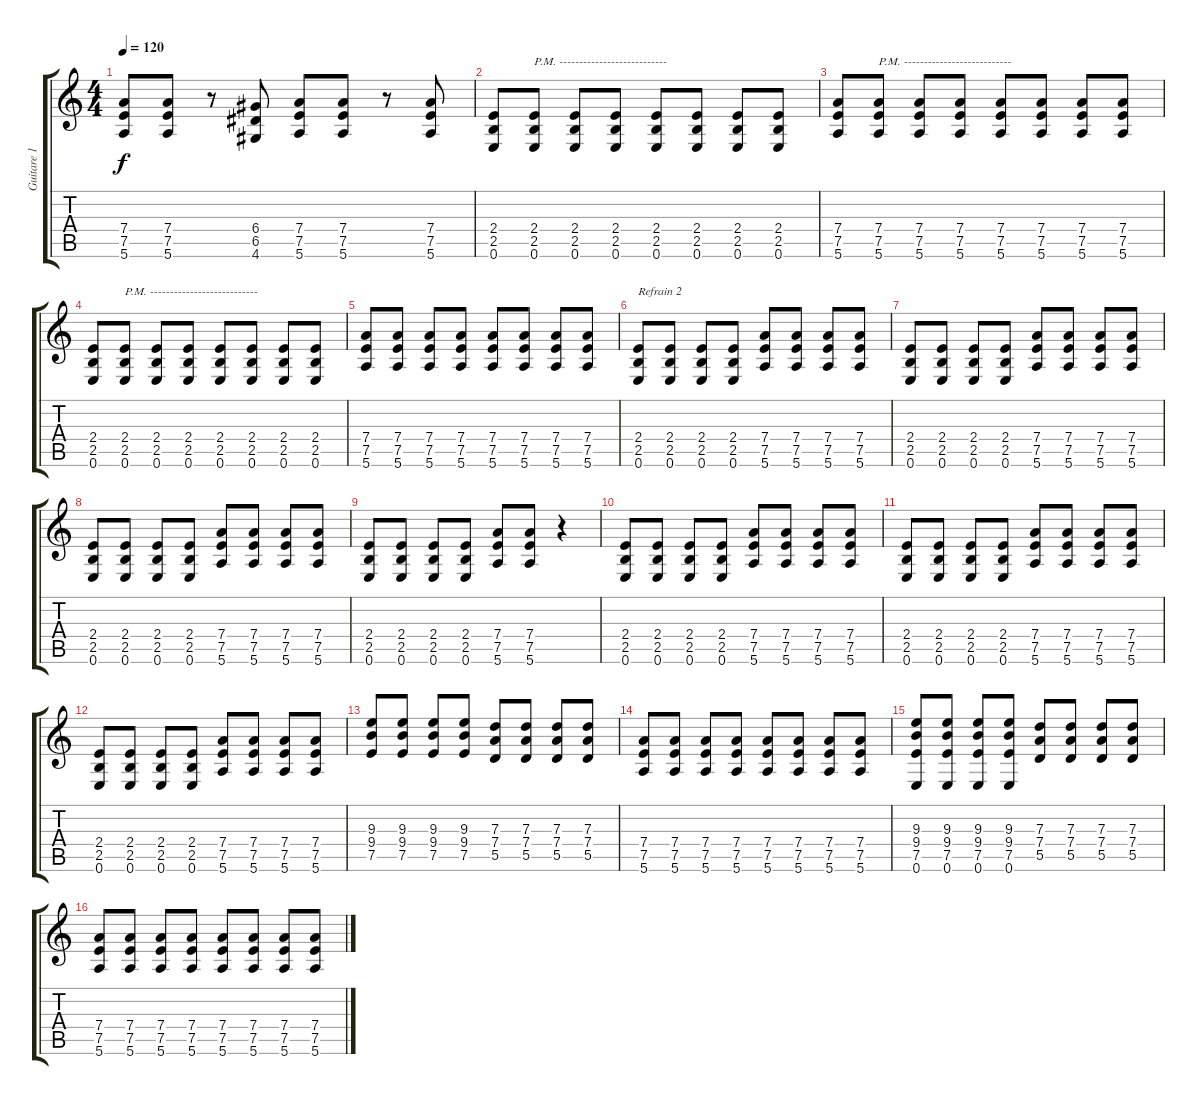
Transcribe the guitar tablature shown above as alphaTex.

\track ("Guitare 1" "Guitare 1") {instrument overdrivenguitar}
\staff {score tabs}
\tuning (E4 B3 G3 D3 A2 E2) {hide}
\ts (4 4)
\tempo 120
\clef g2
\ks c
(7.4 7.5 5.6).8{dy f} (7.4 7.5 5.6).8 r.8 (6.4 6.5 4.6).8 (7.4 7.5 5.6).8 (7.4 7.5 5.6).8 r.8 (7.4 7.5 5.6).8 |
(2.4 2.5 0.6).8 (2.4 2.5 0.6).8{txt "P.M. ---------------------------"} (2.4 2.5 0.6).8 (2.4 2.5 0.6).8 (2.4 2.5 0.6).8 (2.4 2.5 0.6).8 (2.4 2.5 0.6).8 (2.4 2.5 0.6).8 |
(7.4 7.5 5.6).8 (7.4 7.5 5.6).8{txt "P.M. ---------------------------"} (7.4 7.5 5.6).8 (7.4 7.5 5.6).8 (7.4 7.5 5.6).8 (7.4 7.5 5.6).8 (7.4 7.5 5.6).8 (7.4 7.5 5.6).8 |
(2.4 2.5 0.6).8 (2.4 2.5 0.6).8{txt "P.M. ---------------------------"} (2.4 2.5 0.6).8 (2.4 2.5 0.6).8 (2.4 2.5 0.6).8 (2.4 2.5 0.6).8 (2.4 2.5 0.6).8 (2.4 2.5 0.6).8 |
(7.4 7.5 5.6).8 (7.4 7.5 5.6).8 (7.4 7.5 5.6).8 (7.4 7.5 5.6).8 (7.4 7.5 5.6).8 (7.4 7.5 5.6).8 (7.4 7.5 5.6).8 (7.4 7.5 5.6).8 |
(2.4 2.5 0.6).8{txt "Refrain 2"} (2.4 2.5 0.6).8 (2.4 2.5 0.6).8 (2.4 2.5 0.6).8 (7.4 7.5 5.6).8 (7.4 7.5 5.6).8 (7.4 7.5 5.6).8 (7.4 7.5 5.6).8 |
(2.4 2.5 0.6).8 (2.4 2.5 0.6).8 (2.4 2.5 0.6).8 (2.4 2.5 0.6).8 (7.4 7.5 5.6).8 (7.4 7.5 5.6).8 (7.4 7.5 5.6).8 (7.4 7.5 5.6).8 |
(2.4 2.5 0.6).8 (2.4 2.5 0.6).8 (2.4 2.5 0.6).8 (2.4 2.5 0.6).8 (7.4 7.5 5.6).8 (7.4 7.5 5.6).8 (7.4 7.5 5.6).8 (7.4 7.5 5.6).8 |
(2.4 2.5 0.6).8 (2.4 2.5 0.6).8 (2.4 2.5 0.6).8 (2.4 2.5 0.6).8 (7.4 7.5 5.6).8 (7.4 7.5 5.6).8 r.4 |
(2.4 2.5 0.6).8 (2.4 2.5 0.6).8 (2.4 2.5 0.6).8 (2.4 2.5 0.6).8 (7.4 7.5 5.6).8 (7.4 7.5 5.6).8 (7.4 7.5 5.6).8 (7.4 7.5 5.6).8 |
(2.4 2.5 0.6).8 (2.4 2.5 0.6).8 (2.4 2.5 0.6).8 (2.4 2.5 0.6).8 (7.4 7.5 5.6).8 (7.4 7.5 5.6).8 (7.4 7.5 5.6).8 (7.4 7.5 5.6).8 |
(2.4 2.5 0.6).8 (2.4 2.5 0.6).8 (2.4 2.5 0.6).8 (2.4 2.5 0.6).8 (7.4 7.5 5.6).8 (7.4 7.5 5.6).8 (7.4 7.5 5.6).8 (7.4 7.5 5.6).8 |
(9.3 9.4 7.5).8 (9.3 9.4 7.5).8 (9.3 9.4 7.5).8 (9.3 9.4 7.5).8 (7.3 7.4 5.5).8 (7.3 7.4 5.5).8 (7.3 7.4 5.5).8 (7.3 7.4 5.5).8 |
(7.4 7.5 5.6).8 (7.4 7.5 5.6).8 (7.4 7.5 5.6).8 (7.4 7.5 5.6).8 (7.4 7.5 5.6).8 (7.4 7.5 5.6).8 (7.4 7.5 5.6).8 (7.4 7.5 5.6).8 |
(9.3 9.4 7.5 0.6).8 (9.3 9.4 7.5 0.6).8 (9.3 9.4 7.5 0.6).8 (9.3 9.4 7.5 0.6).8 (7.3 7.4 5.5).8 (7.3 7.4 5.5).8 (7.3 7.4 5.5).8 (7.3 7.4 5.5).8 |
(7.4 7.5 5.6).8 (7.4 7.5 5.6).8 (7.4 7.5 5.6).8 (7.4 7.5 5.6).8 (7.4 7.5 5.6).8 (7.4 7.5 5.6).8 (7.4 7.5 5.6).8 (7.4 7.5 5.6).8
